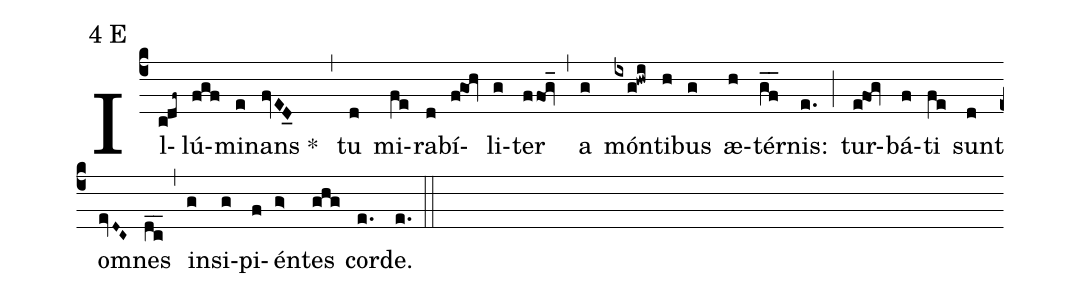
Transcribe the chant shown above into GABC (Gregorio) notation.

mode:4 E;
%%
(c4) Il(cdf~)lú(fgf)mi(e)nans(fvED_0) *()(,) tu(d) mi(fe)ra(d)bí(f@goh)li(g)ter(ffog_) (,) a(g) món(ixg!hwi)ti(h)bus(g) æ(h)tér(gf__)nis:(e.) (;) tur(e@fog)bá(f)ti(fe) sunt(d) o(evD~C~)mnes(dc__) (,)  in(g)si(g)pi(f)én(g>)tes(ghg) cor(e.)de.(e.)  (::)
